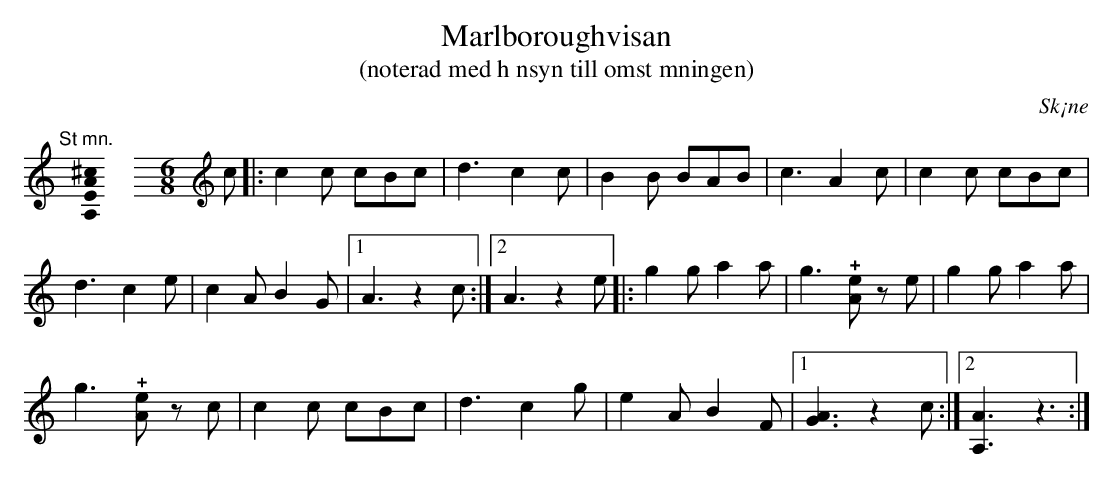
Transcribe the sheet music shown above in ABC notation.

X:1
T:Marlboroughvisan
T:(noterad med h nsyn till omst mningen)
O:Sk¡ne
U:o=+open+
M:none
K:C
"@-20,30 St mn."[A,EA^c]0 \
[M:6/8]\
[K:C clef=treble]\
c |: c2 c cBc | d3 c2 c | B2 B BAB | c3 A2 c | c2 c cBc |
d3 c2 e | c2 A B2 G |1 A3 z2 c :|2 A3 z2 e |: g2 g a2 a | g3 !+![eA]z e | g2 g a2 a |
g3 !+![eA]z c | c2 c cBc | d3 c2 g | e2 A B2 F |1 [GA]3 z2 c :|2 [A,A]3 z3 :|
